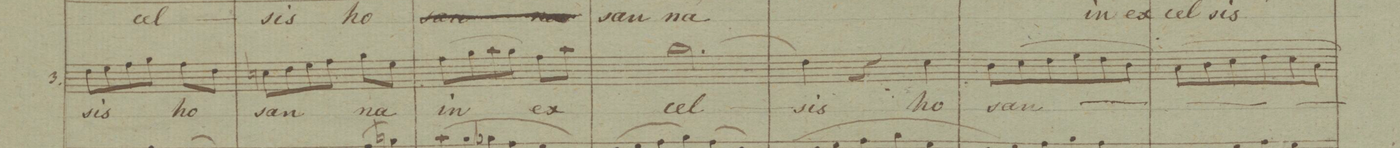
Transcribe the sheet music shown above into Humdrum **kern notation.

**kern	**text	**dynam
*I"3.	*	*
*clefC4	*	*
*k[b-]	*	*
*M3/4	*	*
8c\L	-sis	.
8d\	.	.
8e\	.	.
8f\J	.	.
8e\L	ho-	.
8c\J	.	.
=36	=36	=36
8Bn\L	-san-	.
8c\	.	.
8d\	.	.
8e\J	.	.
8f\L	-na	.
8d\J	.	.
=37	=37	=37
(8e\L	in	.
8f\	.	.
8g\	.	.
8f\J)	.	.
8e\L	ex-	.
8g\J	.	.
=38	=38	=38
(2.f\	-cel-	.
=39	=39	=39
4c\)	-sis	.
4r	.	.
4B-\	ho-	.
=40	=40	=40
(8A\L	-san-	.
8B-\	.	.
8c\	.	.
8d\	.	.
8c\	.	.
8A\J)	.	.
=41	=41	=41
(8G\L	.	.
8A\	.	.
8B-\	.	.
8c\	.	.
8B-\	.	.
8G\J)	.	.
=42	=42	=42
*-	*-	*-
